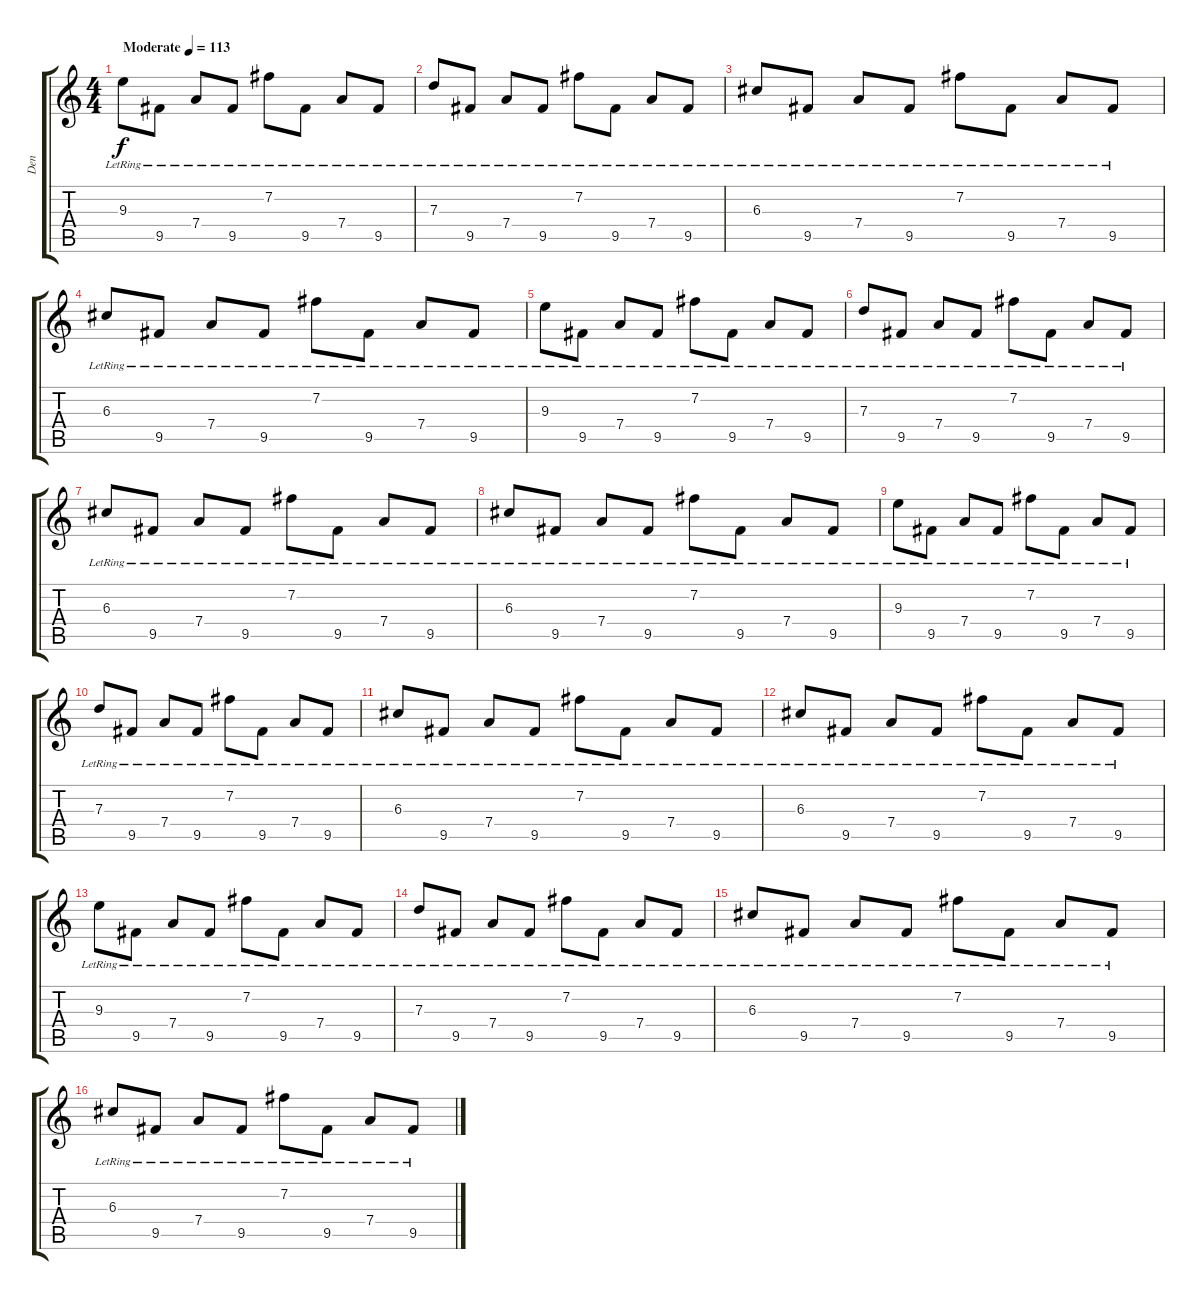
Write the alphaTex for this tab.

\track ("Den" "Den") {instrument acousticguitarsteel}
\staff {score tabs}
\tuning (E4 B3 G3 D3 A2 E2) {hide}
\ts (4 4)
\tempo (113 "Moderate")
\clef g2
\ks c
9.3{lr}.8{dy f instrument acousticguitarsteel} 9.5{lr}.8 7.4{lr}.8 9.5{lr}.8 7.2{lr}.8 9.5{lr}.8 7.4{lr}.8 9.5{lr}.8 |
7.3{lr}.8 9.5{lr}.8 7.4{lr}.8 9.5{lr}.8 7.2{lr}.8 9.5{lr}.8 7.4{lr}.8 9.5{lr}.8 |
6.3{lr}.8 9.5{lr}.8 7.4{lr}.8 9.5{lr}.8 7.2{lr}.8 9.5{lr}.8 7.4{lr}.8 9.5{lr}.8 |
6.3{lr}.8 9.5{lr}.8 7.4{lr}.8 9.5{lr}.8 7.2{lr}.8 9.5{lr}.8 7.4{lr}.8 9.5{lr}.8 |
9.3{lr}.8 9.5{lr}.8 7.4{lr}.8 9.5{lr}.8 7.2{lr}.8 9.5{lr}.8 7.4{lr}.8 9.5{lr}.8 |
7.3{lr}.8 9.5{lr}.8 7.4{lr}.8 9.5{lr}.8 7.2{lr}.8 9.5{lr}.8 7.4{lr}.8 9.5{lr}.8 |
6.3{lr}.8 9.5{lr}.8 7.4{lr}.8 9.5{lr}.8 7.2{lr}.8 9.5{lr}.8 7.4{lr}.8 9.5{lr}.8 |
6.3{lr}.8 9.5{lr}.8 7.4{lr}.8 9.5{lr}.8 7.2{lr}.8 9.5{lr}.8 7.4{lr}.8 9.5{lr}.8 |
9.3{lr}.8 9.5{lr}.8 7.4{lr}.8 9.5{lr}.8 7.2{lr}.8 9.5{lr}.8 7.4{lr}.8 9.5{lr}.8 |
7.3{lr}.8 9.5{lr}.8 7.4{lr}.8 9.5{lr}.8 7.2{lr}.8 9.5{lr}.8 7.4{lr}.8 9.5{lr}.8 |
6.3{lr}.8 9.5{lr}.8 7.4{lr}.8 9.5{lr}.8 7.2{lr}.8 9.5{lr}.8 7.4{lr}.8 9.5{lr}.8 |
6.3{lr}.8 9.5{lr}.8 7.4{lr}.8 9.5{lr}.8 7.2{lr}.8 9.5{lr}.8 7.4{lr}.8 9.5{lr}.8 |
9.3{lr}.8 9.5{lr}.8 7.4{lr}.8 9.5{lr}.8 7.2{lr}.8 9.5{lr}.8 7.4{lr}.8 9.5{lr}.8 |
7.3{lr}.8 9.5{lr}.8 7.4{lr}.8 9.5{lr}.8 7.2{lr}.8 9.5{lr}.8 7.4{lr}.8 9.5{lr}.8 |
6.3{lr}.8 9.5{lr}.8 7.4{lr}.8 9.5{lr}.8 7.2{lr}.8 9.5{lr}.8 7.4{lr}.8 9.5{lr}.8 |
6.3{lr}.8 9.5{lr}.8 7.4{lr}.8 9.5{lr}.8 7.2{lr}.8 9.5{lr}.8 7.4{lr}.8 9.5{lr}.8
